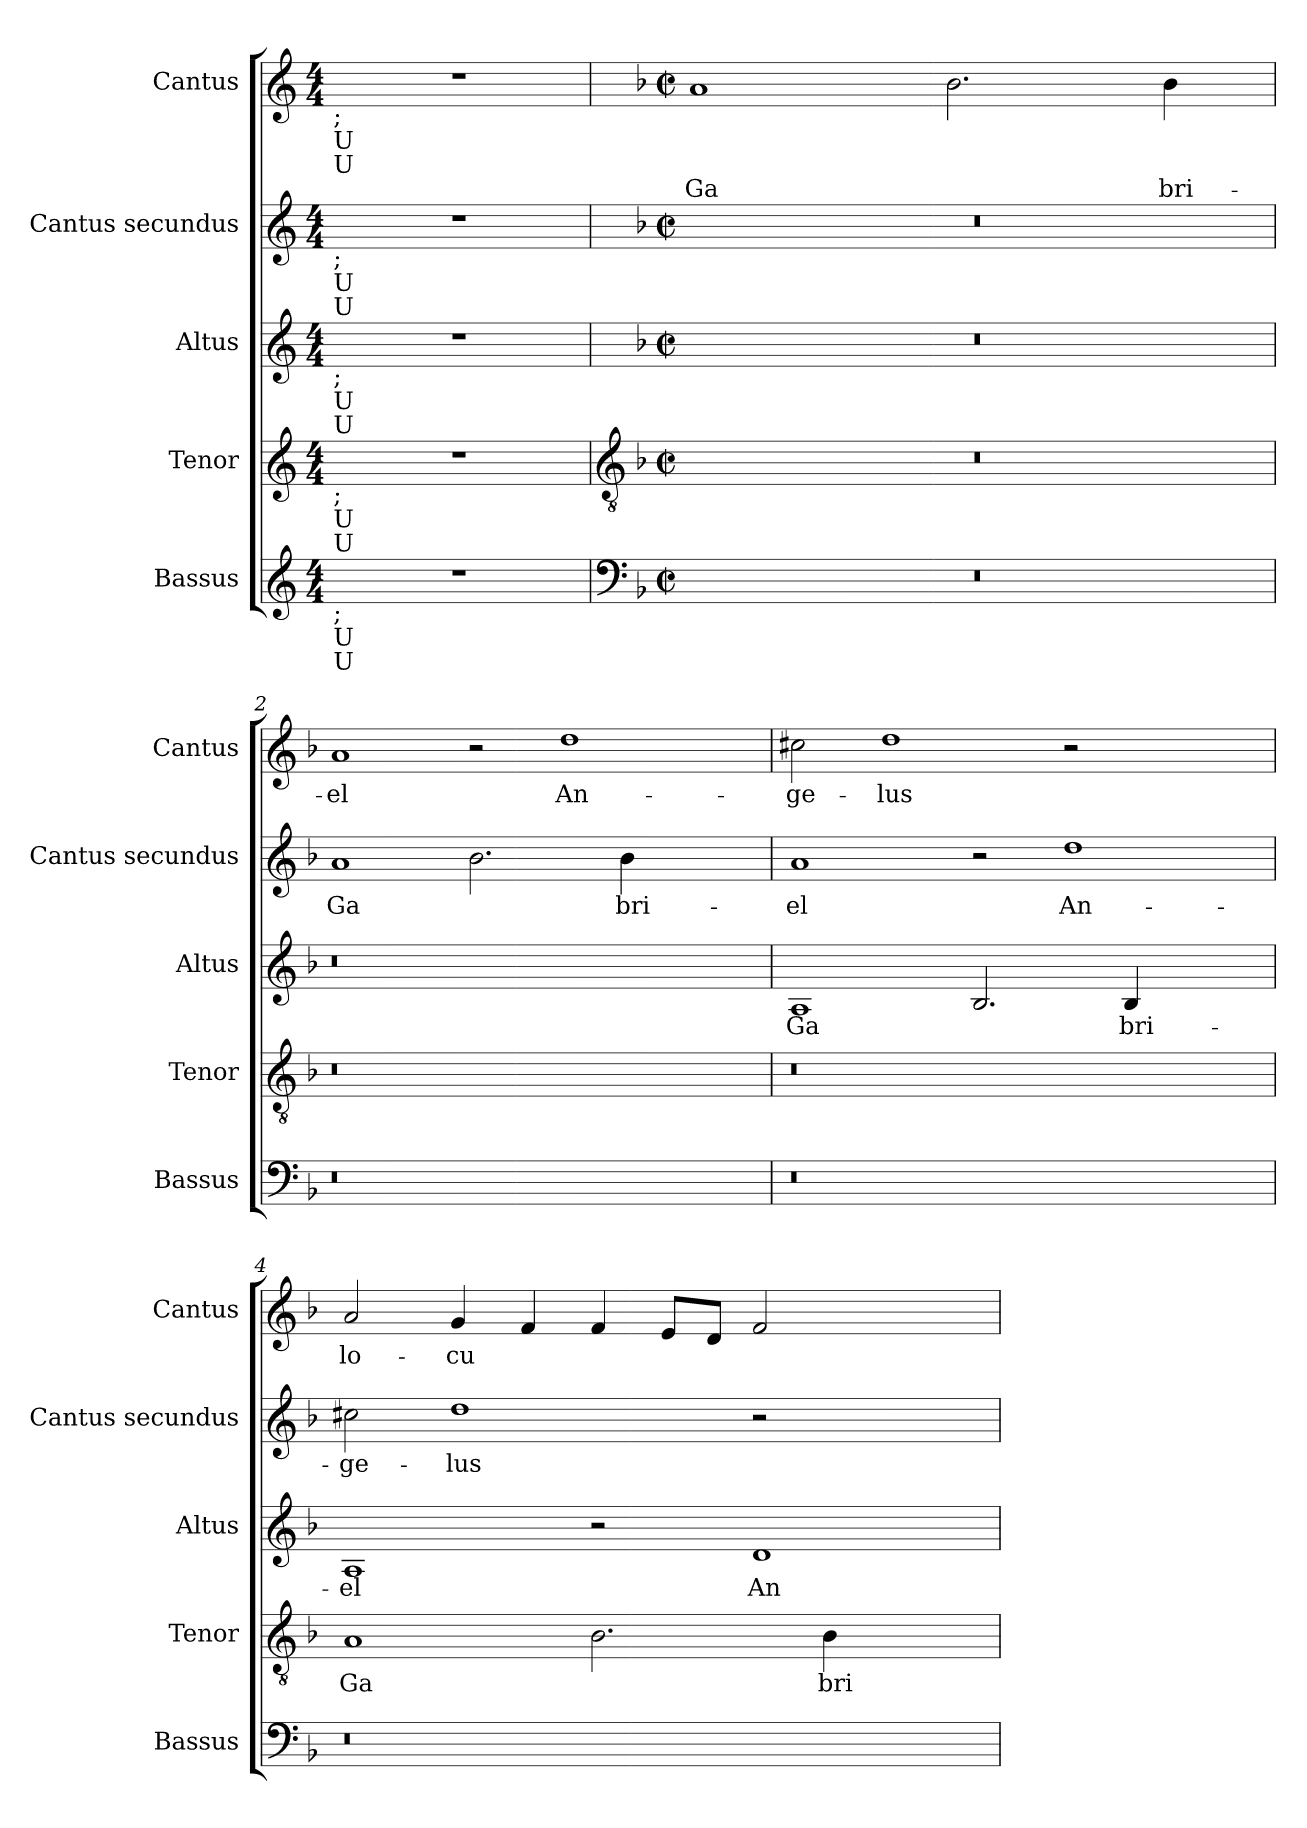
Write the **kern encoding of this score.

**kern	**kern	**text	**kern	**text	**kern	**text	**kern	**text
*part5	*part4	*part4	*part3	*part3	*part2	*part2	*part1	*part1
*staff5	*staff4	*staff4	*staff3	*staff3	*staff2	*staff2	*staff1	*staff1
*I"Bassus	*I"Tenor	*	*I"Altus	*	*I"Cantus secundus	*	*I"Cantus	*
*I'Bassus	*I'Tenor	*	*I'Altus	*	*I'Cantus secundus	*	*I'Cantus	*
*clefG2	*clefG2	*	*clefG2	*	*clefG2	*	*clefG2	*
*k[]	*k[]	*	*k[]	*	*k[]	*	*k[]	*
*C:	*C:	*	*C:	*	*C:	*	*C:	*
*M4/4	*M4/4	*	*M4/4	*	*M4/4	*	*M4/4	*
=	=	=	=	=	=	=	=	=
!	!	!	!	!	!	!	!LO:TX:b:t=;	!
!	!	!	!	!	!	!	!LO:TX:b:t=U	!
!	!	!	!	!	!	!	!LO:TX:b:t=U	!
!	!	!	!	!	!LO:TX:b:t=;	!	!	!
!	!	!	!	!	!LO:TX:b:t=U	!	!	!
!	!	!	!	!	!LO:TX:b:t=U	!	!	!
!	!	!	!LO:TX:b:t=;	!	!	!	!	!
!	!	!	!LO:TX:b:t=U	!	!	!	!	!
!	!	!	!LO:TX:b:t=U	!	!	!	!	!
!	!LO:TX:b:t=;	!	!	!	!	!	!	!
!	!LO:TX:b:t=U	!	!	!	!	!	!	!
!	!LO:TX:b:t=U	!	!	!	!	!	!	!
!LO:TX:b:t=;	!	!	!	!	!	!	!	!
!LO:TX:b:t=U	!	!	!	!	!	!	!	!
!LO:TX:b:t=U	!	!	!	!	!	!	!	!
1r	1r	.	1r	.	1r	.	1r	.
!!LO:LB:g=z
=1	=1	=1	=1	=1	=1	=1	=1	=1
*clefF4	*clefGv2	*	*	*	*	*	*	*
*k[b-]	*k[b-]	*	*k[b-]	*	*k[b-]	*	*k[b-]	*
*F:	*F:	*	*F:	*	*F:	*	*F:	*
*M4/2	*M4/2	*	*M4/2	*	*M4/2	*	*M4/2	*
*met(c|)	*met(c|)	*	*met(c|)	*	*met(c|)	*	*met(c|)	*
!	!	!	!	!	!	!	!	!LO:LY:b
0r	0r	.	0r	.	0r	.	1a	Ga
!	!	!	!	!	!	!	!	!LO:LY:b
.	.	.	.	.	.	.	2.b-	-
!	!	!	!	!	!	!	!	!LO:LY:b
.	.	.	.	.	.	.	4b-	bri-
=2	=2	=2	=2	=2	=2	=2	=2	=2
!	!	!	!	!	!	!LO:LY:b	!	!LO:LY:b
0r	0r	.	0r	.	1a	Ga	1a	-el
!	!	!	!	!	!	!LO:LY:b	!	!
.	.	.	.	.	2.b-	-	2r	.
!	!	!	!	!	!	!	!	!LO:LY:b
.	.	.	.	.	.	.	1dd	An-
!	!	!	!	!	!	!LO:LY:b	!	!
.	.	.	.	.	4b-	bri-	.	.
2ryy	2ryy	.	2ryy	.	2ryy	.	.	.
=3	=3	=3	=3	=3	=3	=3	=3	=3
!	!	!	!	!LO:LY:b	!	!LO:LY:b	!	!LO:LY:b
0r	0r	.	1A	Ga	1a	-el	2cc#X	-ge-
!	!	!	!	!	!	!	!	!LO:LY:b
.	.	.	.	.	.	.	1dd	-lus
!	!	!	!	!LO:LY:b	!	!	!	!
.	.	.	2.B-	-	2r	.	.	.
!	!	!	!	!	!	!LO:LY:b	!	!
.	.	.	.	.	1dd	An-	2r	.
!	!	!	!	!LO:LY:b	!	!	!	!
.	.	.	4B-	bri-	.	.	.	.
2ryy	2ryy	.	2ryy	.	.	.	2ryy	.
=4	=4	=4	=4	=4	=4	=4	=4	=4
!	!	!LO:LY:b	!	!LO:LY:b	!	!LO:LY:b	!	!LO:LY:b
0r	1A	Ga	1A	-el	2cc#X	-ge-	2a	lo-
!	!	!	!	!	!	!LO:LY:b	!	!LO:LY:b
.	.	.	.	.	1dd	-lus	4g	-cu
.	.	.	.	.	.	.	4f	.
!	!	!LO:LY:b	!	!	!	!	!	!
.	2.B-	-	2r	.	.	.	4f	.
.	.	.	.	.	.	.	8eL	.
.	.	.	.	.	.	.	8dJ	.
!	!	!	!	!LO:LY:b	!	!	!	!
.	.	.	1d	An-	2r	.	2f	.
!	!	!LO:LY:b	!	!	!	!	!	!
.	4B-	bri-	.	.	.	.	.	.
2ryy	2ryy	.	.	.	2ryy	.	2ryy	.
=	=	=	=	=	=	=	=	=
*-	*-	*-	*-	*-	*-	*-	*-	*-
